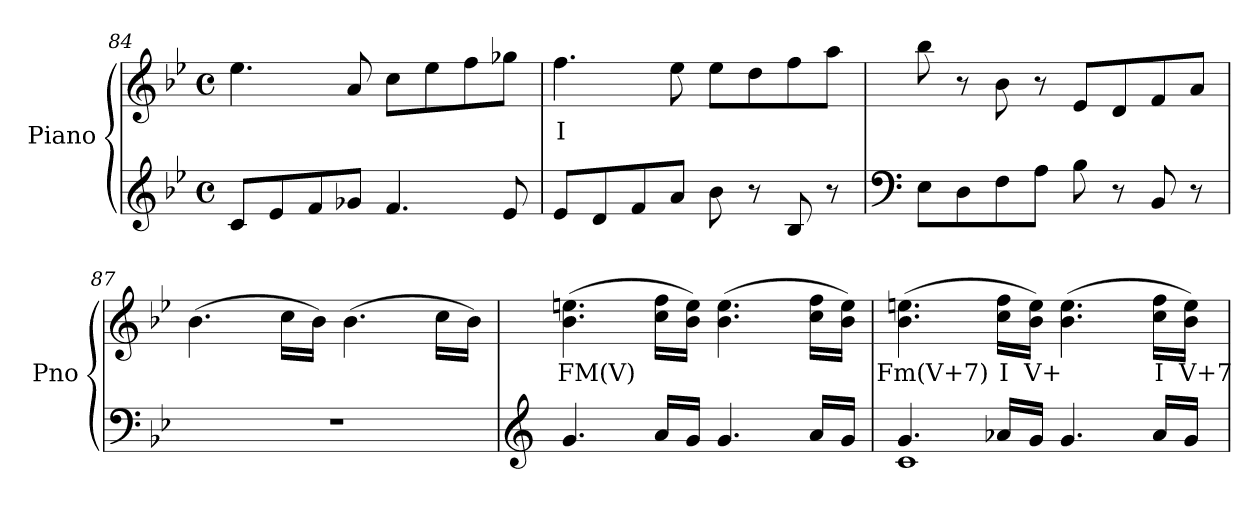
**kern	**kern	**text
*part1	*part1	*part1
*staff2	*staff1	*staff1
*I"Piano	*	*
*I'Pno	*	*
!!LO:LB:g=z
*clefG2	*clefG2	*
*k[b-e-]	*k[b-e-]	*
*M4/4	*M4/4	*
*met(c)	*met(c)	*
=84	=84	=84
8c/L	4.ee-\	.
8e-/	.	.
8f/	.	.
8g-X/J	8a/	.
4.f/	8cc\L	.
.	8ee-\	.
.	8ff\	.
8e-/	8gg-X\J	.
=85	=85	=85
!	!	!LO:LY:b
8e-/L	4.ff\	I
8d/	.	.
8f/	.	.
8a/J	8ee-\	.
8b-\	8ee-\L	.
8r	8dd\	.
8B-/	8ff\	.
8r	8aa\J	.
=86	=86	=86
*clefF4	*	*
8E-\L	8bb-\	.
8D\	8r	.
8F\	8b-\	.
8A\J	8r	.
8B-\	8e-/L	.
8r	8d/	.
8BB-/	8f/	.
8r	8a/J	.
=87	=87	=87
1r	(>4.b-\	.
.	16cc\LL	.
.	16b-\JJ)	.
.	(>4.b-\	.
.	16cc\LL	.
.	16b-\JJ)	.
=88	=88	=88
*clefG2	*	*
!	!	!LO:LY:b
4.g/	(>4.b-\ 4.een\	FM(V)
16a/LL	16cc\ 16ff\LL	.
16g/JJ	16b-\ 16ee\JJ)	.
4.g/	(>4.b-\ 4.ee\	.
16a/LL	16cc\ 16ff\LL	.
16g/JJ	16b-\ 16ee\JJ)	.
!!LO:LB:g=z
=89	=89	=89
*^	*	*
!	!	!	!LO:LY:b
4.g/	1c	(>4.b-\ 4.een\	Fm(V+7)
!	!	!	!LO:LY:b
16a-X/LL	.	16cc\ 16ff\LL	I
!	!	!	!LO:LY:b
16g/JJ	.	16b-\ 16ee\JJ)	V+
4.g/	.	(>4.b-\ 4.ee\	.
!	!	!	!LO:LY:b
16a-/LL	.	16cc\ 16ff\LL	I
!	!	!	!LO:LY:b
16g/JJ	.	16b-\ 16ee\JJ)	V+7
*v	*v	*	*
=	=	=
*-	*-	*-
